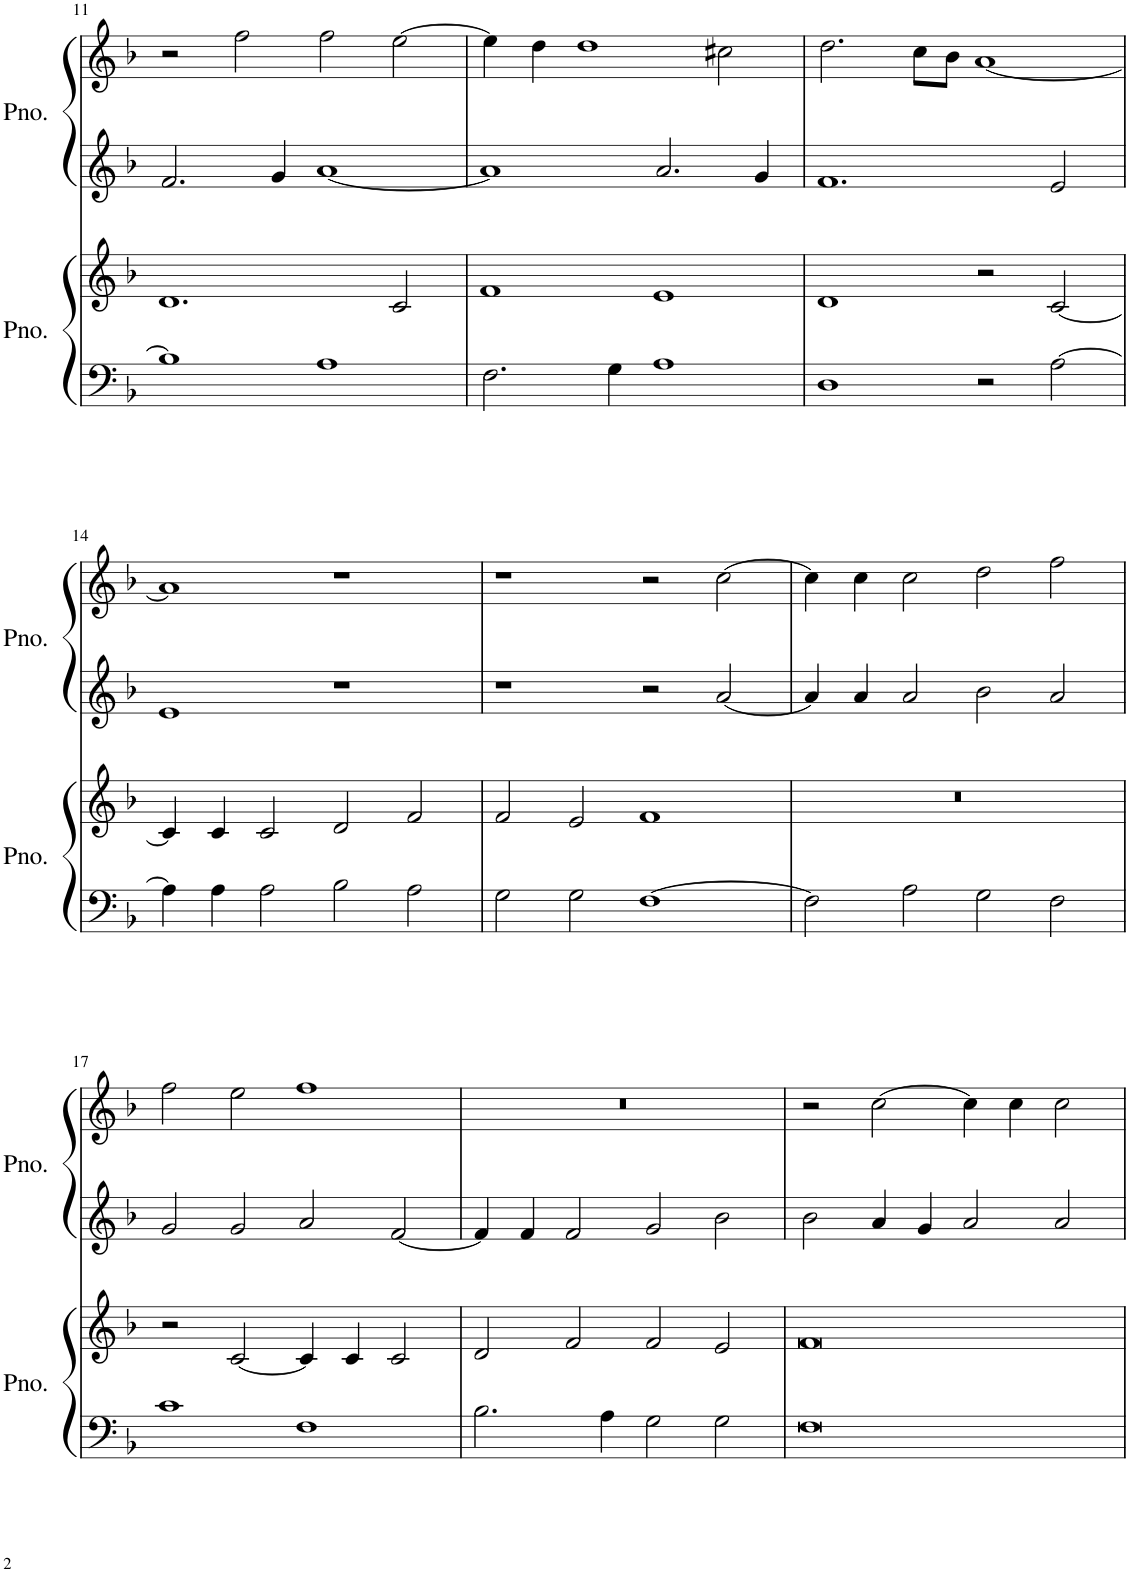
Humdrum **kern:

**kern	**kern	**kern	**kern
*part2	*part2	*part1	*part1
*staff4	*staff3	*staff2	*staff1
*I"Piano	*	*I"Piano	*
*I'Pno.	*	*I'Pno.	*
!!LO:PB:g=z
*clefF4	*clefG2	*clefG2	*clefG2
*k[b-]	*k[b-]	*k[b-]	*k[b-]
*M4/2	*M4/2	*M4/2	*M4/2
=11	=11	=11	=11
1B-]	1.d	2.f/	2r
.	.	.	2ff\
.	.	4g/	.
1A	.	[1a	2ff\
.	2c/	.	[2ee\
=12	=12	=12	=12
2.F\	1f	1a]	4ee\]
.	.	.	4dd\
.	.	.	1dd
4G\	.	.	.
1A	1e	2.a/	.
.	.	.	2cc#X\
.	.	4g/	.
=13	=13	=13	=13
1D	1d	1.f	2.dd\
.	.	.	8cc\L
.	.	.	8b-\J
2r	2r	.	[1a
[2A\	[2c/	2e/	.
!!LO:LB:g=z
=14	=14	=14	=14
4A\]	4c/]	1e	1a]
4A\	4c/	.	.
2A\	2c/	.	.
2B-\	2d/	1r	1r
2A\	2f/	.	.
=15	=15	=15	=15
2G\	2f/	1r	1r
2G\	2e/	.	.
[1F	1f	2r	2r
.	.	[2a/	[2cc\
=16	=16	=16	=16
2F\]	0r	4a/]	4cc\]
.	.	4a/	4cc\
2A\	.	2a/	2cc\
2G\	.	2b-\	2dd\
2F\	.	2a/	2ff\
!!LO:LB:g=z
=17	=17	=17	=17
1c	2r	2g/	2ff\
.	[2c/	2g/	2ee\
1F	4c/]	2a/	1ff
.	4c/	.	.
.	2c/	[2f/	.
=18	=18	=18	=18
2.B-\	2d/	4f/]	0r
.	.	4f/	.
.	2f/	2f/	.
4A\	.	.	.
2G\	2f/	2g/	.
2G\	2e/	2b-\	.
=19	=19	=19	=19
0F	0f	2b-\	2r
.	.	4a/	[2cc\
.	.	4g/	.
.	.	2a/	4cc\]
.	.	.	4cc\
.	.	2a/	2cc\
=	=	=	=
*-	*-	*-	*-
